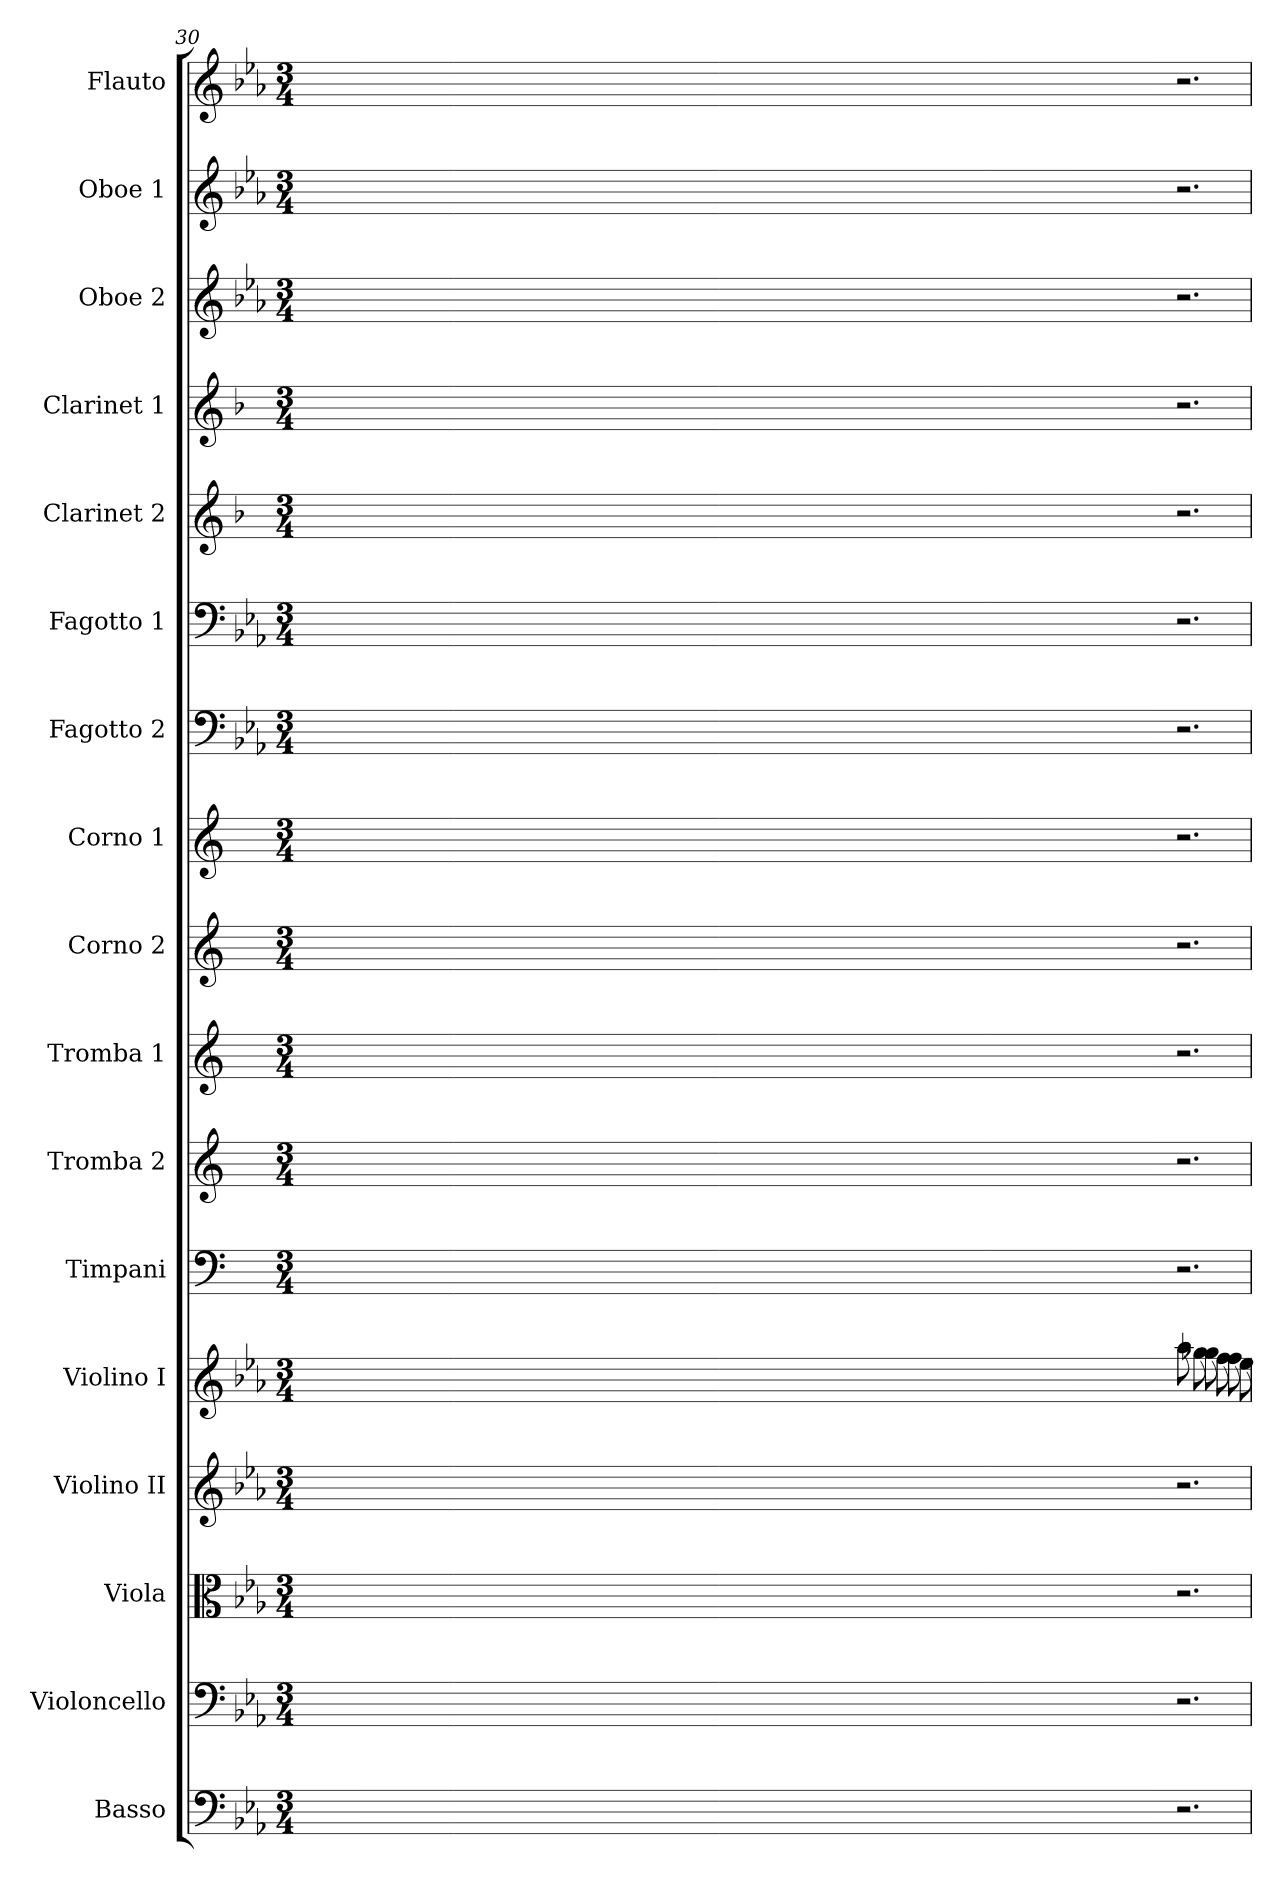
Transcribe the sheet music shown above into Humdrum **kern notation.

**kern	**kern	**kern	**kern	**kern	**kern	**kern	**kern	**kern	**kern	**kern	**kern	**kern	**kern	**kern	**kern	**kern
*part17	*part16	*part15	*part14	*part13	*part12	*part11	*part10	*part9	*part8	*part7	*part6	*part5	*part4	*part3	*part2	*part1
*staff17	*staff16	*staff15	*staff14	*staff13	*staff12	*staff11	*staff10	*staff9	*staff8	*staff7	*staff6	*staff5	*staff4	*staff3	*staff2	*staff1
*I"Basso	*I"Violoncello	*I"Viola	*I"Violino II	*I"Violino I	*I"Timpani	*I"Tromba 2	*I"Tromba 1	*I"Corno 2	*I"Corno 1	*I"Fagotto 2	*I"Fagotto 1	*I"Clarinet 2	*I"Clarinet 1	*I"Oboe 2	*I"Oboe 1	*I"Flauto
*	*I'Vc	*I'Vla	*I'Vln	*I'Vln	*	*	*	*	*	*	*	*I'Cl	*I'Cl	*I'Ob	*I'Ob	*I'Fl
*clefF4	*clefF4	*clefC3	*clefG2	*clefG2	*clefF4	*clefG2	*clefG2	*clefG2	*clefG2	*clefF4	*clefF4	*clefG2	*clefG2	*clefG2	*clefG2	*clefG2
*ITrd7c12	*	*	*	*	*	*ITrd-2c-3	*ITrd-2c-3	*ITrd5c9	*ITrd5c9	*	*	*ITrd1c2	*ITrd1c2	*	*	*
*k[b-e-a-]	*k[b-e-a-]	*k[b-e-a-]	*k[b-e-a-]	*k[b-e-a-]	*	*	*	*	*	*k[b-e-a-]	*k[b-e-a-]	*k[b-e-a-]	*k[b-e-a-]	*k[b-e-a-]	*k[b-e-a-]	*k[b-e-a-]
*M3/4	*M3/4	*M3/4	*M3/4	*M3/4	*M3/4	*M3/4	*M3/4	*M3/4	*M3/4	*M3/4	*M3/4	*M3/4	*M3/4	*M3/4	*M3/4	*M3/4
=30	=30	=30	=30	=30	=30	=30	=30	=30	=30	=30	=30	=30	=30	=30	=30	=30
1ryy	1ryy	1ryy	1ryy	1ryy	1ryy	1ryy	1ryy	1ryy	1ryy	1ryy	1ryy	1ryy	1ryy	1ryy	1ryy	1ryy
1ryy	1ryy	1ryy	1ryy	1ryy	1ryy	1ryy	1ryy	1ryy	1ryy	1ryy	1ryy	1ryy	1ryy	1ryy	1ryy	1ryy
1ryy	1ryy	1ryy	1ryy	1ryy	1ryy	1ryy	1ryy	1ryy	1ryy	1ryy	1ryy	1ryy	1ryy	1ryy	1ryy	1ryy
1ryy	1ryy	1ryy	1ryy	1ryy	1ryy	1ryy	1ryy	1ryy	1ryy	1ryy	1ryy	1ryy	1ryy	1ryy	1ryy	1ryy
1ryy	1ryy	1ryy	1ryy	1ryy	1ryy	1ryy	1ryy	1ryy	1ryy	1ryy	1ryy	1ryy	1ryy	1ryy	1ryy	1ryy
1ryy	1ryy	1ryy	1ryy	1ryy	1ryy	1ryy	1ryy	1ryy	1ryy	1ryy	1ryy	1ryy	1ryy	1ryy	1ryy	1ryy
1ryy	1ryy	1ryy	1ryy	1ryy	1ryy	1ryy	1ryy	1ryy	1ryy	1ryy	1ryy	1ryy	1ryy	1ryy	1ryy	1ryy
1ryy	1ryy	1ryy	1ryy	1ryy	1ryy	1ryy	1ryy	1ryy	1ryy	1ryy	1ryy	1ryy	1ryy	1ryy	1ryy	1ryy
1ryy	1ryy	1ryy	1ryy	1ryy	1ryy	1ryy	1ryy	1ryy	1ryy	1ryy	1ryy	1ryy	1ryy	1ryy	1ryy	1ryy
1ryy	1ryy	1ryy	1ryy	1ryy	1ryy	1ryy	1ryy	1ryy	1ryy	1ryy	1ryy	1ryy	1ryy	1ryy	1ryy	1ryy
1ryy	1ryy	1ryy	1ryy	1ryy	1ryy	1ryy	1ryy	1ryy	1ryy	1ryy	1ryy	1ryy	1ryy	1ryy	1ryy	1ryy
1ryy	1ryy	1ryy	1ryy	1ryy	1ryy	1ryy	1ryy	1ryy	1ryy	1ryy	1ryy	1ryy	1ryy	1ryy	1ryy	1ryy
1ryy	1ryy	1ryy	1ryy	1ryy	1ryy	1ryy	1ryy	1ryy	1ryy	1ryy	1ryy	1ryy	1ryy	1ryy	1ryy	1ryy
1ryy	1ryy	1ryy	1ryy	1ryy	1ryy	1ryy	1ryy	1ryy	1ryy	1ryy	1ryy	1ryy	1ryy	1ryy	1ryy	1ryy
1ryy	1ryy	1ryy	1ryy	1ryy	1ryy	1ryy	1ryy	1ryy	1ryy	1ryy	1ryy	1ryy	1ryy	1ryy	1ryy	1ryy
1ryy	1ryy	1ryy	1ryy	1ryy	1ryy	1ryy	1ryy	1ryy	1ryy	1ryy	1ryy	1ryy	1ryy	1ryy	1ryy	1ryy
1ryy	1ryy	1ryy	1ryy	1ryy	1ryy	1ryy	1ryy	1ryy	1ryy	1ryy	1ryy	1ryy	1ryy	1ryy	1ryy	1ryy
1ryy	1ryy	1ryy	1ryy	1ryy	1ryy	1ryy	1ryy	1ryy	1ryy	1ryy	1ryy	1ryy	1ryy	1ryy	1ryy	1ryy
1ryy	1ryy	1ryy	1ryy	1ryy	1ryy	1ryy	1ryy	1ryy	1ryy	1ryy	1ryy	1ryy	1ryy	1ryy	1ryy	1ryy
1ryy	1ryy	1ryy	1ryy	1ryy	1ryy	1ryy	1ryy	1ryy	1ryy	1ryy	1ryy	1ryy	1ryy	1ryy	1ryy	1ryy
2ryy	2ryy	2ryy	2ryy	2ryy	2ryy	2ryy	2ryy	2ryy	2ryy	2ryy	2ryy	2ryy	2ryy	2ryy	2ryy	2ryy
4ryy	4ryy	4ryy	4ryy	4ryy	4ryy	4ryy	4ryy	4ryy	4ryy	4ryy	4ryy	4ryy	4ryy	4ryy	4ryy	4ryy
8.ryy	8.ryy	8.ryy	8.ryy	8.ryy	8.ryy	8.ryy	8.ryy	8.ryy	8.ryy	8.ryy	8.ryy	8.ryy	8.ryy	8.ryy	8.ryy	8.ryy
2.r	2.r	2.r	2.r	8aa-	2.r	2.r	2.r	2.r	2.r	2.r	2.r	2.r	2.r	2.r	2.r	2.r
.	.	.	.	8gg-X	.	.	.	.	.	.	.	.	.	.	.	.
.	.	.	.	8gg-	.	.	.	.	.	.	.	.	.	.	.	.
.	.	.	.	8ff	.	.	.	.	.	.	.	.	.	.	.	.
.	.	.	.	8ff	.	.	.	.	.	.	.	.	.	.	.	.
.	.	.	.	8ee-	.	.	.	.	.	.	.	.	.	.	.	.
=	=	=	=	=	=	=	=	=	=	=	=	=	=	=	=	=
*-	*-	*-	*-	*-	*-	*-	*-	*-	*-	*-	*-	*-	*-	*-	*-	*-
